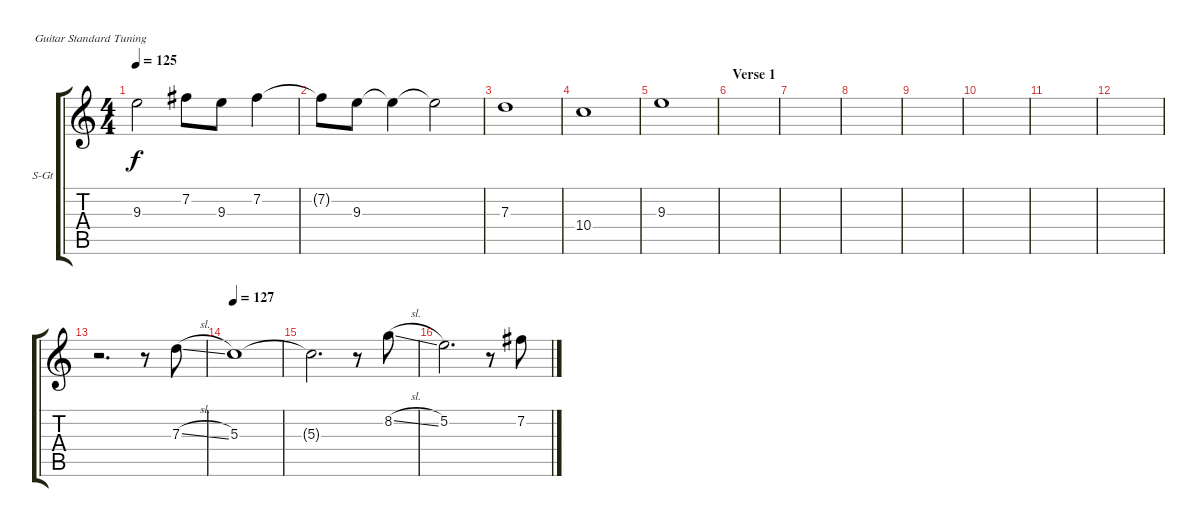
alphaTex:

\bracketExtendMode groupsimilarinstruments
\firstSystemTrackNameOrientation horizontal
\otherSystemsTrackNameOrientation horizontal
\track ("Lead Guitar" "S-Gt") {instrument acousticguitarsteel}
\staff {score tabs}
\tuning (E4 B3 G3 D3 A2 E2)
\ts (4 4)
\tempo 125
\clef g2
\ks c
9.3.2{dy f} 7.2.8 9.3.8 7.2.4 |
7.2{t}.8 9.3.8 9.3{t}.4 9.3{t}.2 |
7.3.1 |
10.4.1 |
\section ("" "")
9.3.1 |
\section ("" "Verse 1")
|
|
|
|
|
|
|
r.2{d} r.8 7.3{sl}.8 |
\tempo 127
5.3.1 |
5.3{t}.2{d} r.8 8.2{sl}.8 |
5.2.2{d} r.8 7.2{sl}.8
